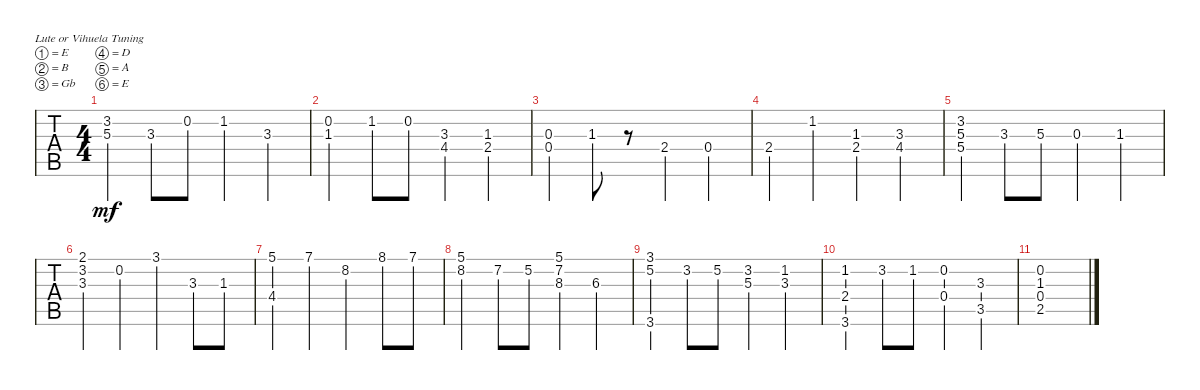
\bracketExtendMode groupsimilarinstruments
\singleTrackTrackNamePolicy hidden
\multiTrackTrackNamePolicy hidden
\firstSystemTrackNameOrientation horizontal
\otherSystemsTrackNameOrientation horizontal
\track ("" "S-Gt") {instrument acousticguitarsteel}
\staff {tabs}
\tuning (E4 B3 Gb3 D3 A2 E2)
\ts (4 4)
\tempo (160 hide)
\clef g2
\ks c
(3.2 5.3).4{dy mf} 3.3.8 0.2.8 1.2.4 3.3.4 |
(1.3 0.2).4 1.2.8 0.2.8 (4.4 3.3).4 (2.4 1.3).4 |
(0.4 0.3).4 1.3.8 r.8 2.4.4 0.4.4 |
2.4.4 1.2.4 (2.4 1.3).4 (4.4 3.3).4 |
(5.4 5.3 3.2).4 3.3.8 5.3.8 0.3.4 1.3.4 |
(3.3 3.2 2.1).4 0.2.4 3.1.4 3.3.8 1.3.8 |
(4.4 5.1).4 7.1.4 8.2.4 8.1.8 7.1.8 |
(8.2 5.1).4 7.2.8 5.2.8 (8.3 7.2 5.1).4 6.3.4 |
(3.6 5.2 3.1).4 3.2.8 5.2.8 (5.3 3.2).4 (1.2 3.3).4 |
(3.6 2.4 1.2).4 3.2.8 1.2.8 (0.2 0.4).4 (3.5 3.3).4 |
(2.5 0.2 1.3 0.4).1
